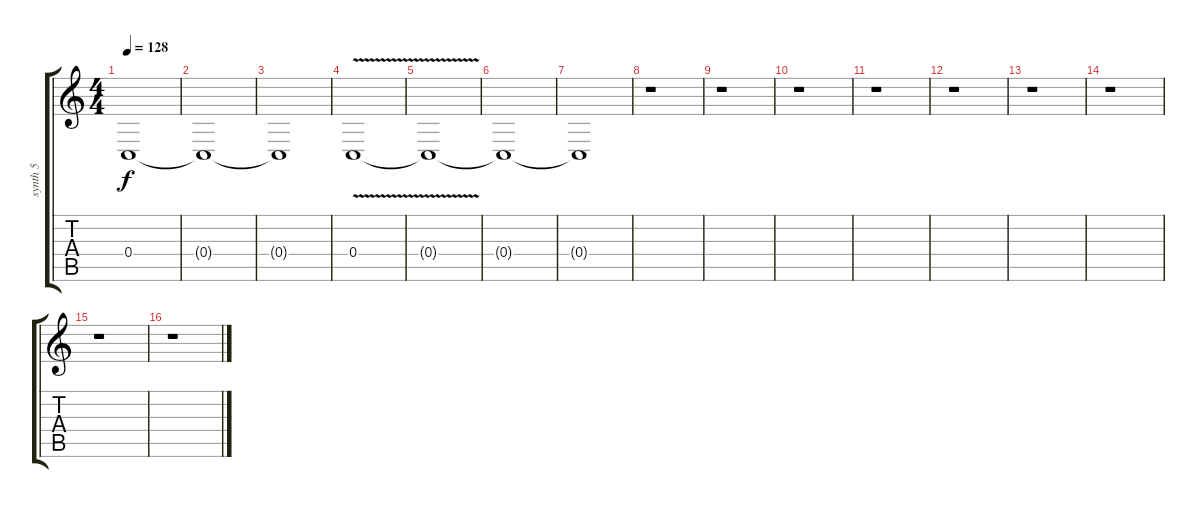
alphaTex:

\track ("synth 5" "synth 5") {instrument synthbrass2}
\staff {score tabs}
\tuning (D4 A3 F3 C3 G2 D2) {hide}
\ts (4 4)
\tempo 128
\clef g2
\ks c
0.4{t}.1{dy f} |
0.4{t}.1 |
0.4{t}.1 |
0.4{v}.1 |
0.4{t}.1 |
0.4{t}.1 |
0.4{t}.1 |
r.1 |
r.1 |
r.1 |
r.1 |
r.1 |
r.1 |
r.1 |
r.1 |
r.1
